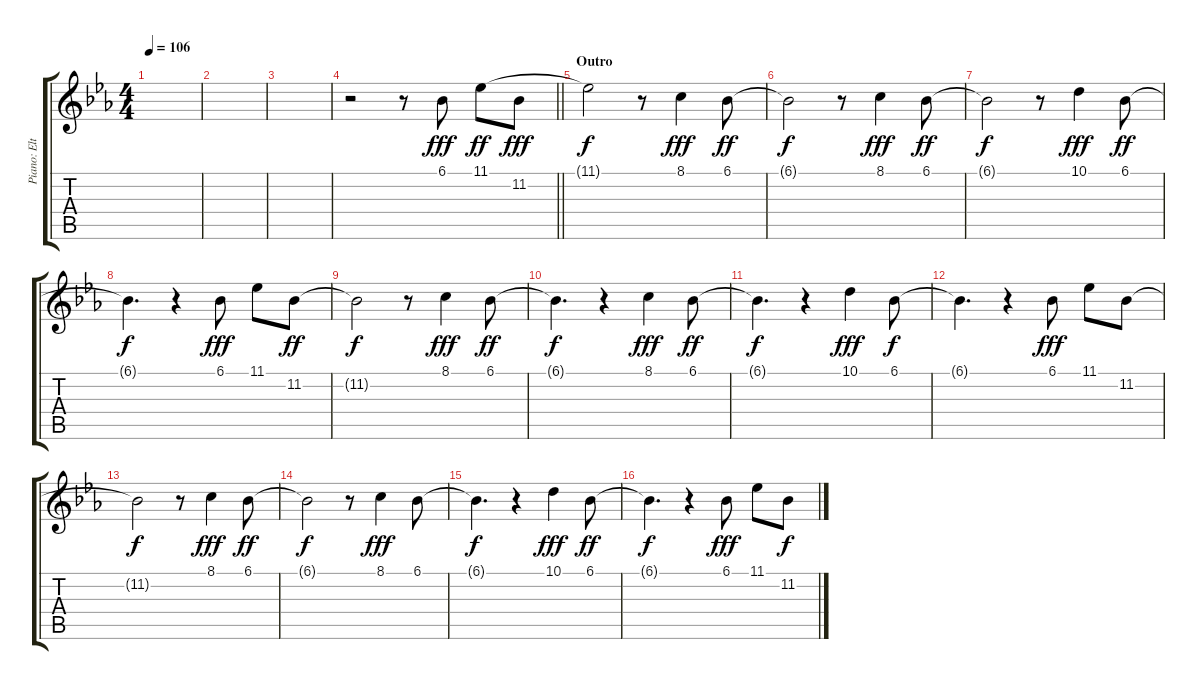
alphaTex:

\track ("Piano: Elton" "Piano: Elt") {instrument harpsichord}
\staff {score tabs}
\tuning (E4 B3 G3 D3 A2 E2) {hide}
\ts (4 4)
\tempo 106
\clef g2
\ks eb
|
|
|
\barLineRight lightlight
r.2 r.8 6.1.8{dy fff} 11.1.8{dy ff} 11.2.8{dy fff} |
\section ("" "Outro")
11.1{t}.2{dy f} r.8 8.1.4{dy fff} 6.1.8{dy ff} |
6.1{t}.2{dy f} r.8 8.1.4{dy fff} 6.1.8{dy ff} |
6.1{t}.2{dy f} r.8 10.1.4{dy fff} 6.1.8{dy ff} |
6.1{t}.4{d dy f} r.4 6.1.8{dy fff} 11.1.8 11.2.8{dy ff} |
11.2{t}.2{dy f} r.8 8.1.4{dy fff} 6.1.8{dy ff} |
6.1{t}.4{d dy f} r.4 8.1.4{dy fff} 6.1.8{dy ff} |
6.1{t}.4{d dy f} r.4 10.1.4{dy fff} 6.1.8{dy f} |
6.1{t}.4{d} r.4 6.1.8{dy fff} 11.1.8 11.2.8 |
11.2{t}.2{dy f} r.8 8.1.4{dy fff} 6.1.8{dy ff} |
6.1{t}.2{dy f} r.8 8.1.4{dy fff} 6.1.8 |
6.1{t}.4{d dy f} r.4 10.1.4{dy fff} 6.1.8{dy ff} |
6.1{t}.4{d dy f} r.4 6.1.8{dy fff} 11.1.8 11.2.8{dy f}
